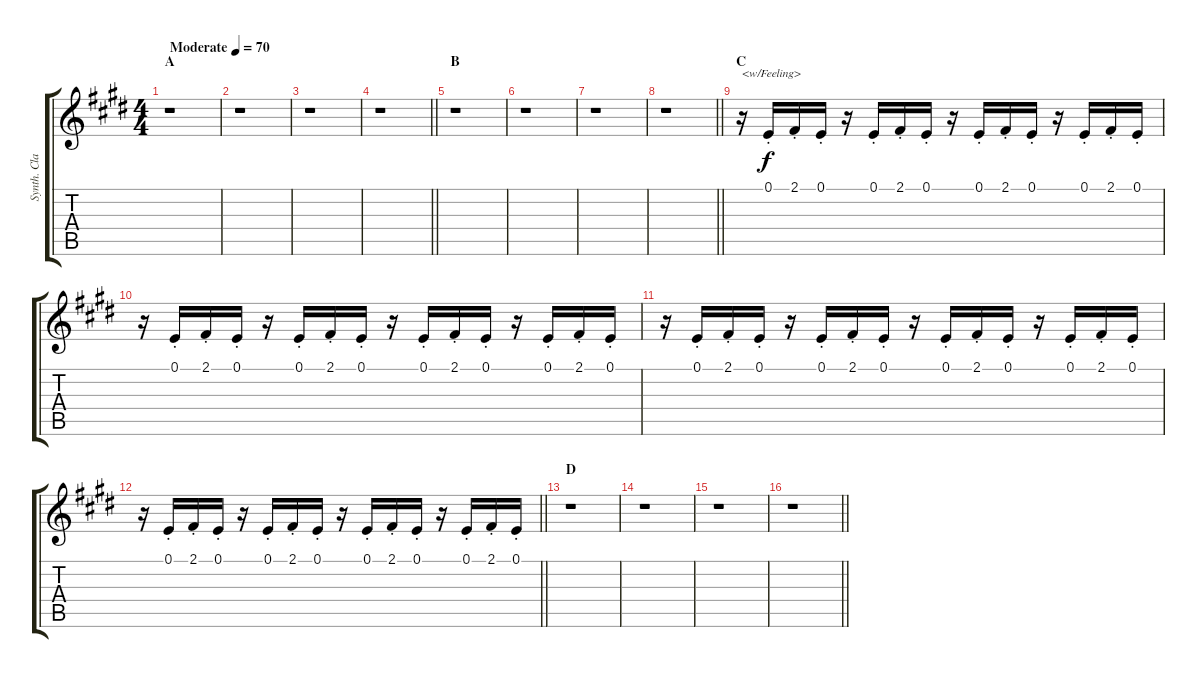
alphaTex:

\track ("Synth. Clavinet" "Synth. Cla") {instrument clavinet}
\staff {score tabs}
\tuning (E4 B3 G3 D3 A2 E2) {hide}
\ts (4 4)
\section ("" "A")
\tempo (70 "Moderate")
\clef g2
\ks e
r.1{dy f instrument clavinet} |
r.1 |
r.1 |
\barLineRight lightlight
r.1 |
\section ("" "B")
r.1 |
r.1 |
r.1 |
\barLineRight lightlight
r.1 |
\section ("" "C")
r.16{txt "<w/Feeling>"} 0.1{st}.16 2.1{st}.16 0.1{st}.16 r.16 0.1{st}.16 2.1{st}.16 0.1{st}.16 r.16 0.1{st}.16 2.1{st}.16 0.1{st}.16 r.16 0.1{st}.16 2.1{st}.16 0.1{st}.16 |
r.16 0.1{st}.16 2.1{st}.16 0.1{st}.16 r.16 0.1{st}.16 2.1{st}.16 0.1{st}.16 r.16 0.1{st}.16 2.1{st}.16 0.1{st}.16 r.16 0.1{st}.16 2.1{st}.16 0.1{st}.16 |
r.16 0.1{st}.16 2.1{st}.16 0.1{st}.16 r.16 0.1{st}.16 2.1{st}.16 0.1{st}.16 r.16 0.1{st}.16 2.1{st}.16 0.1{st}.16 r.16 0.1{st}.16 2.1{st}.16 0.1{st}.16 |
\barLineRight lightlight
r.16 0.1{st}.16 2.1{st}.16 0.1{st}.16 r.16 0.1{st}.16 2.1{st}.16 0.1{st}.16 r.16 0.1{st}.16 2.1{st}.16 0.1{st}.16 r.16 0.1{st}.16 2.1{st}.16 0.1{st}.16 |
\section ("" "D")
r.1 |
r.1 |
r.1 |
\barLineRight lightlight
r.1
